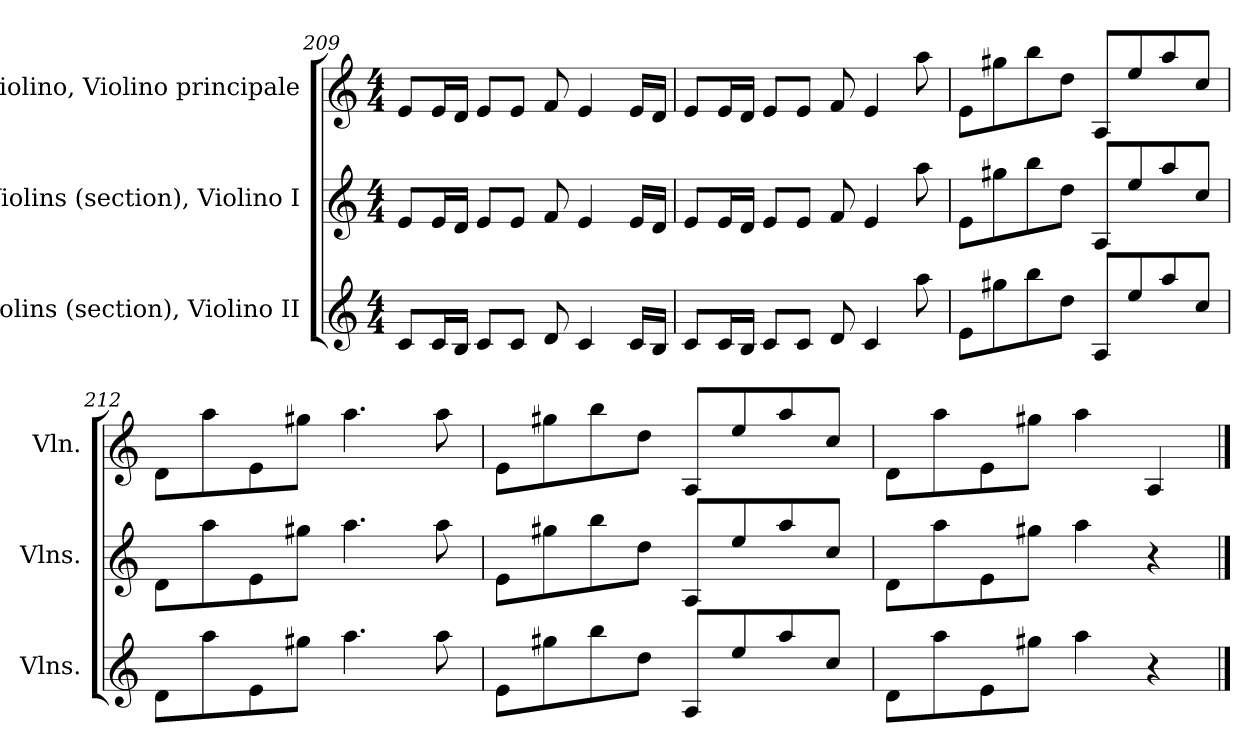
**kern	**kern	**kern
*part3	*part2	*part1
*staff3	*staff2	*staff1
*I"Violins (section), Violino II	*I"Violins (section), Violino I	*I"Violino, Violino principale
*I'Vlns.	*I'Vlns.	*I'Vln.
*clefG2	*clefG2	*clefG2
*k[]	*k[]	*k[]
*M4/4	*M4/4	*M4/4
=209	=209	=209
8c/L	8e/L	8e/L
16c/L	16e/L	16e/L
16B/JJ	16d/JJ	16d/JJ
8c/L	8e/L	8e/L
8c/J	8e/J	8e/J
8d/	8f/	8f/
4c/	4e/	4e/
16c/LL	16e/LL	16e/LL
16B/JJ	16d/JJ	16d/JJ
!!LO:PB:g=z
=210	=210	=210
8c/L	8e/L	8e/L
16c/L	16e/L	16e/L
16B/JJ	16d/JJ	16d/JJ
8c/L	8e/L	8e/L
8c/J	8e/J	8e/J
8d/	8f/	8f/
4c/	4e/	4e/
8aa\	8aa\	8aa\
=211	=211	=211
8e\L	8e\L	8e\L
8gg#X\	8gg#X\	8gg#X\
8bb\	8bb\	8bb\
8dd\J	8dd\J	8dd\J
8A/L	8A/L	8A/L
8ee/	8ee/	8ee/
8aa/	8aa/	8aa/
8cc/J	8cc/J	8cc/J
=212	=212	=212
8d\L	8d\L	8d\L
8aa\	8aa\	8aa\
8e\	8e\	8e\
8gg#X\J	8gg#X\J	8gg#X\J
4.aa\	4.aa\	4.aa\
8aa\	8aa\	8aa\
=213	=213	=213
8e\L	8e\L	8e\L
8gg#X\	8gg#X\	8gg#X\
8bb\	8bb\	8bb\
8dd\J	8dd\J	8dd\J
8A/L	8A/L	8A/L
8ee/	8ee/	8ee/
8aa/	8aa/	8aa/
8cc/J	8cc/J	8cc/J
!!LO:LB:g=z
=214	=214	=214
8d\L	8d\L	8d\L
8aa\	8aa\	8aa\
8e\	8e\	8e\
8gg#X\J	8gg#X\J	8gg#X\J
4aa\	4aa\	4aa\
4r	4r	4A/
==	==	==
*-	*-	*-
